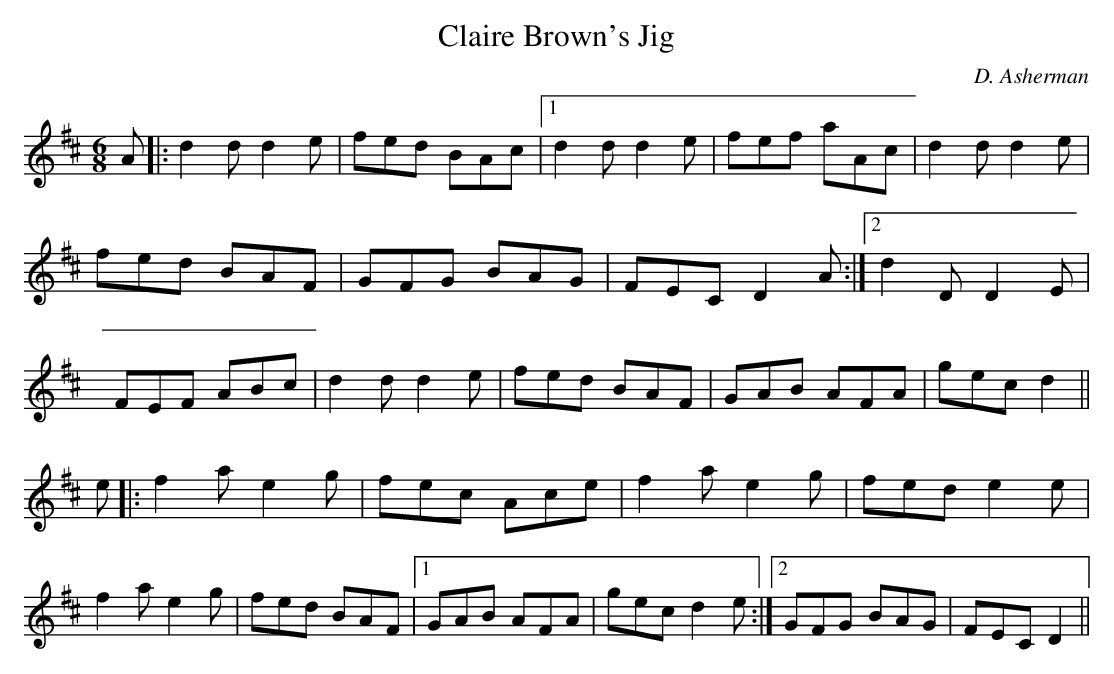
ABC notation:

X:1
T:Claire Brown's Jig
M:6/8
L:1/8
C:D. Asherman
K:D
A|:d2 d d2 e|fed BAc|1 d2 d d2 e| fef aAc|d2 d d2 e|
fed BAF| GFG BAG|FEC D2 A:|2 d2 D D2 E|
FEF ABc|d2 d d2 e|fed BAF|GAB AFA|gec d2||
e|:f2 a e2 g|fec Ace|f2 a e2 g|fed e2 e|
f2 a e2 g|fed BAF|1 GAB AFA|gec d2 e:|2 GFG BAG|FEC D2||
